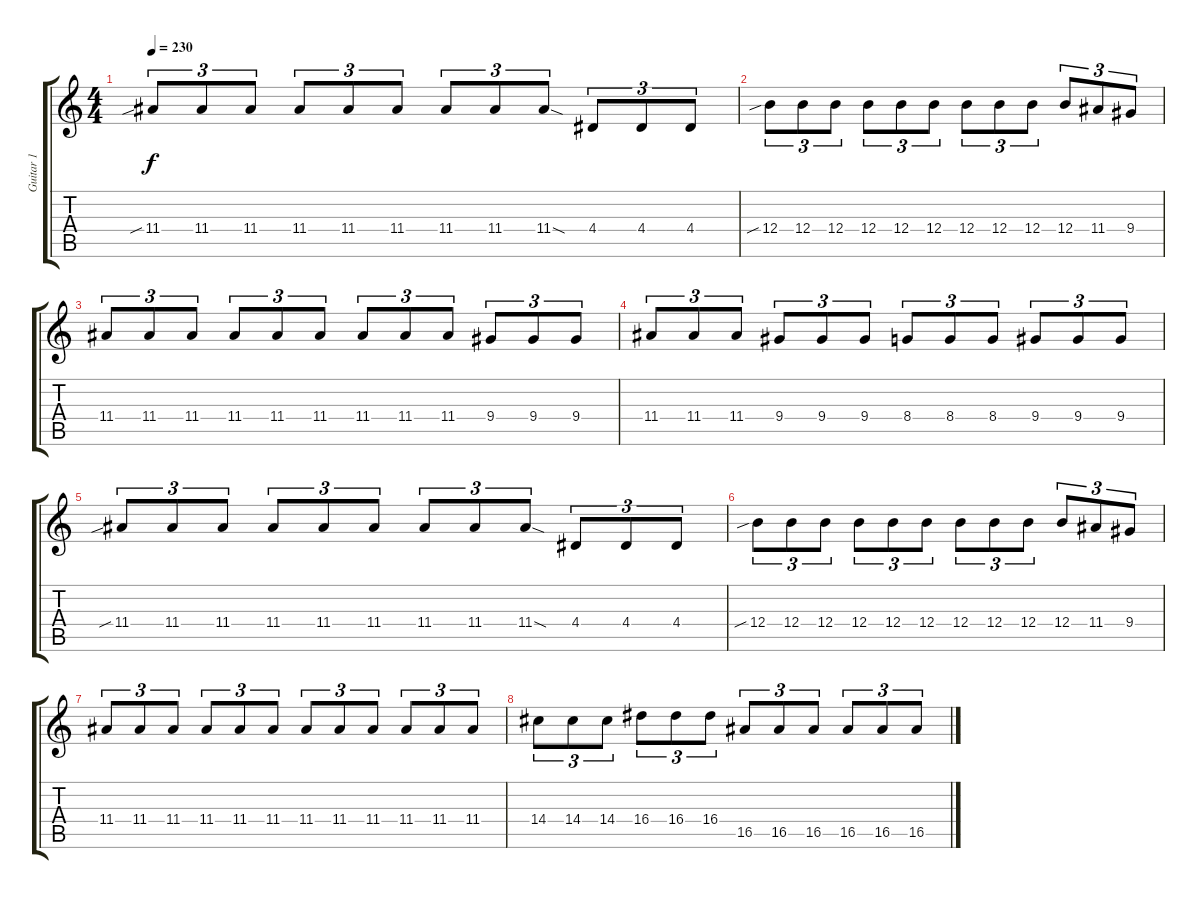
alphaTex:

\track ("Guitar 1" "Guitar 1") {instrument distortionguitar}
\staff {score tabs}
\tuning (Db4 Ab3 E3 B2 Gb2 Db2) {hide}
\ts (4 4)
\tempo 230
\clef g2
\ks c
11.4{sib}.8{tu (3 2) dy f} 11.4.8{tu (3 2)} 11.4.8{tu (3 2)} 11.4.8{tu (3 2)} 11.4.8{tu (3 2)} 11.4.8{tu (3 2)} 11.4.8{tu (3 2)} 11.4.8{tu (3 2)} 11.4{sod}.8{tu (3 2)} 4.4.8{tu (3 2)} 4.4.8{tu (3 2)} 4.4.8{tu (3 2)} |
12.4{sib}.8{tu (3 2)} 12.4.8{tu (3 2)} 12.4.8{tu (3 2)} 12.4.8{tu (3 2)} 12.4.8{tu (3 2)} 12.4.8{tu (3 2)} 12.4.8{tu (3 2)} 12.4.8{tu (3 2)} 12.4.8{tu (3 2)} 12.4.8{tu (3 2)} 11.4.8{tu (3 2)} 9.4.8{tu (3 2)} |
11.4.8{tu (3 2)} 11.4.8{tu (3 2)} 11.4.8{tu (3 2)} 11.4.8{tu (3 2)} 11.4.8{tu (3 2)} 11.4.8{tu (3 2)} 11.4.8{tu (3 2)} 11.4.8{tu (3 2)} 11.4.8{tu (3 2)} 9.4.8{tu (3 2)} 9.4.8{tu (3 2)} 9.4.8{tu (3 2)} |
11.4.8{tu (3 2)} 11.4.8{tu (3 2)} 11.4.8{tu (3 2)} 9.4.8{tu (3 2)} 9.4.8{tu (3 2)} 9.4.8{tu (3 2)} 8.4.8{tu (3 2)} 8.4.8{tu (3 2)} 8.4.8{tu (3 2)} 9.4.8{tu (3 2)} 9.4.8{tu (3 2)} 9.4.8{tu (3 2)} |
11.4{sib}.8{tu (3 2)} 11.4.8{tu (3 2)} 11.4.8{tu (3 2)} 11.4.8{tu (3 2)} 11.4.8{tu (3 2)} 11.4.8{tu (3 2)} 11.4.8{tu (3 2)} 11.4.8{tu (3 2)} 11.4{sod}.8{tu (3 2)} 4.4.8{tu (3 2)} 4.4.8{tu (3 2)} 4.4.8{tu (3 2)} |
12.4{sib}.8{tu (3 2)} 12.4.8{tu (3 2)} 12.4.8{tu (3 2)} 12.4.8{tu (3 2)} 12.4.8{tu (3 2)} 12.4.8{tu (3 2)} 12.4.8{tu (3 2)} 12.4.8{tu (3 2)} 12.4.8{tu (3 2)} 12.4.8{tu (3 2)} 11.4.8{tu (3 2)} 9.4.8{tu (3 2)} |
11.4.8{tu (3 2)} 11.4.8{tu (3 2)} 11.4.8{tu (3 2)} 11.4.8{tu (3 2)} 11.4.8{tu (3 2)} 11.4.8{tu (3 2)} 11.4.8{tu (3 2)} 11.4.8{tu (3 2)} 11.4.8{tu (3 2)} 11.4.8{tu (3 2)} 11.4.8{tu (3 2)} 11.4.8{tu (3 2)} |
14.4.8{tu (3 2)} 14.4.8{tu (3 2)} 14.4.8{tu (3 2)} 16.4.8{tu (3 2)} 16.4.8{tu (3 2)} 16.4.8{tu (3 2)} 16.5.8{tu (3 2)} 16.5.8{tu (3 2)} 16.5.8{tu (3 2)} 16.5.8{tu (3 2)} 16.5.8{tu (3 2)} 16.5.8{tu (3 2)}
